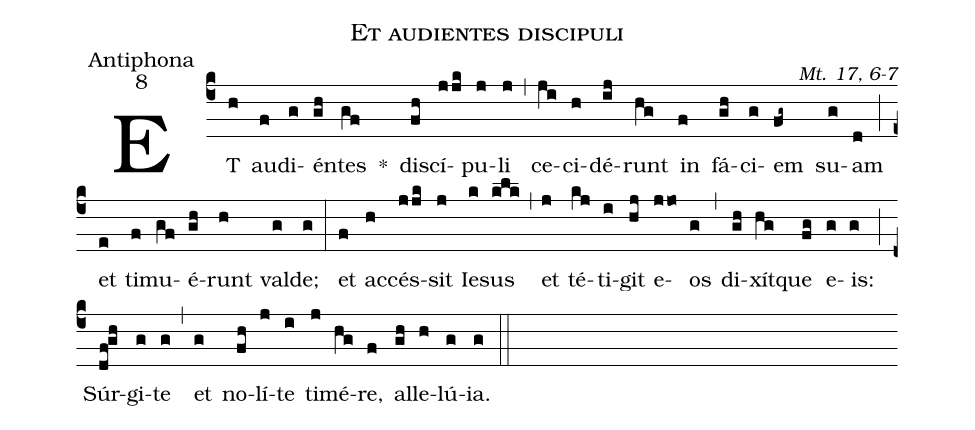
name:Et audientes discipuli;
office-part:Antiphona;
mode:8;
commentary:Mt. 17, 6-7;
%%
(c4)
ET(h) au(f)di(g)én(gh)tes(gf) *()
di(fh)scí(jjk)pu(j)li(j) (,)
ce(ji)ci(h)dé(ij)runt(hg) in(f) fá(gh)ci(g)em(fg~) su(g)am(d) (;)
et(e) ti(f)mu(gf)é(gh)runt(h) val(g)de;(g) (:)
et(f) ac(h)cés(jjk)sit(j) Ie(k)sus(klk) (,)
et(j) té(kj)ti(i)git(hj) e(jjo)os(g) (,)
di(gh)xít(hg)que(fg) e(g)is:(g) (;)
Súr(df!gh)gi(g)te(g) (,)
et(g) no(fh)lí(j)te(i) ti(j)mé(hg)re,(f) al(gh)le(h)lú(g)ia.(g) (::)
